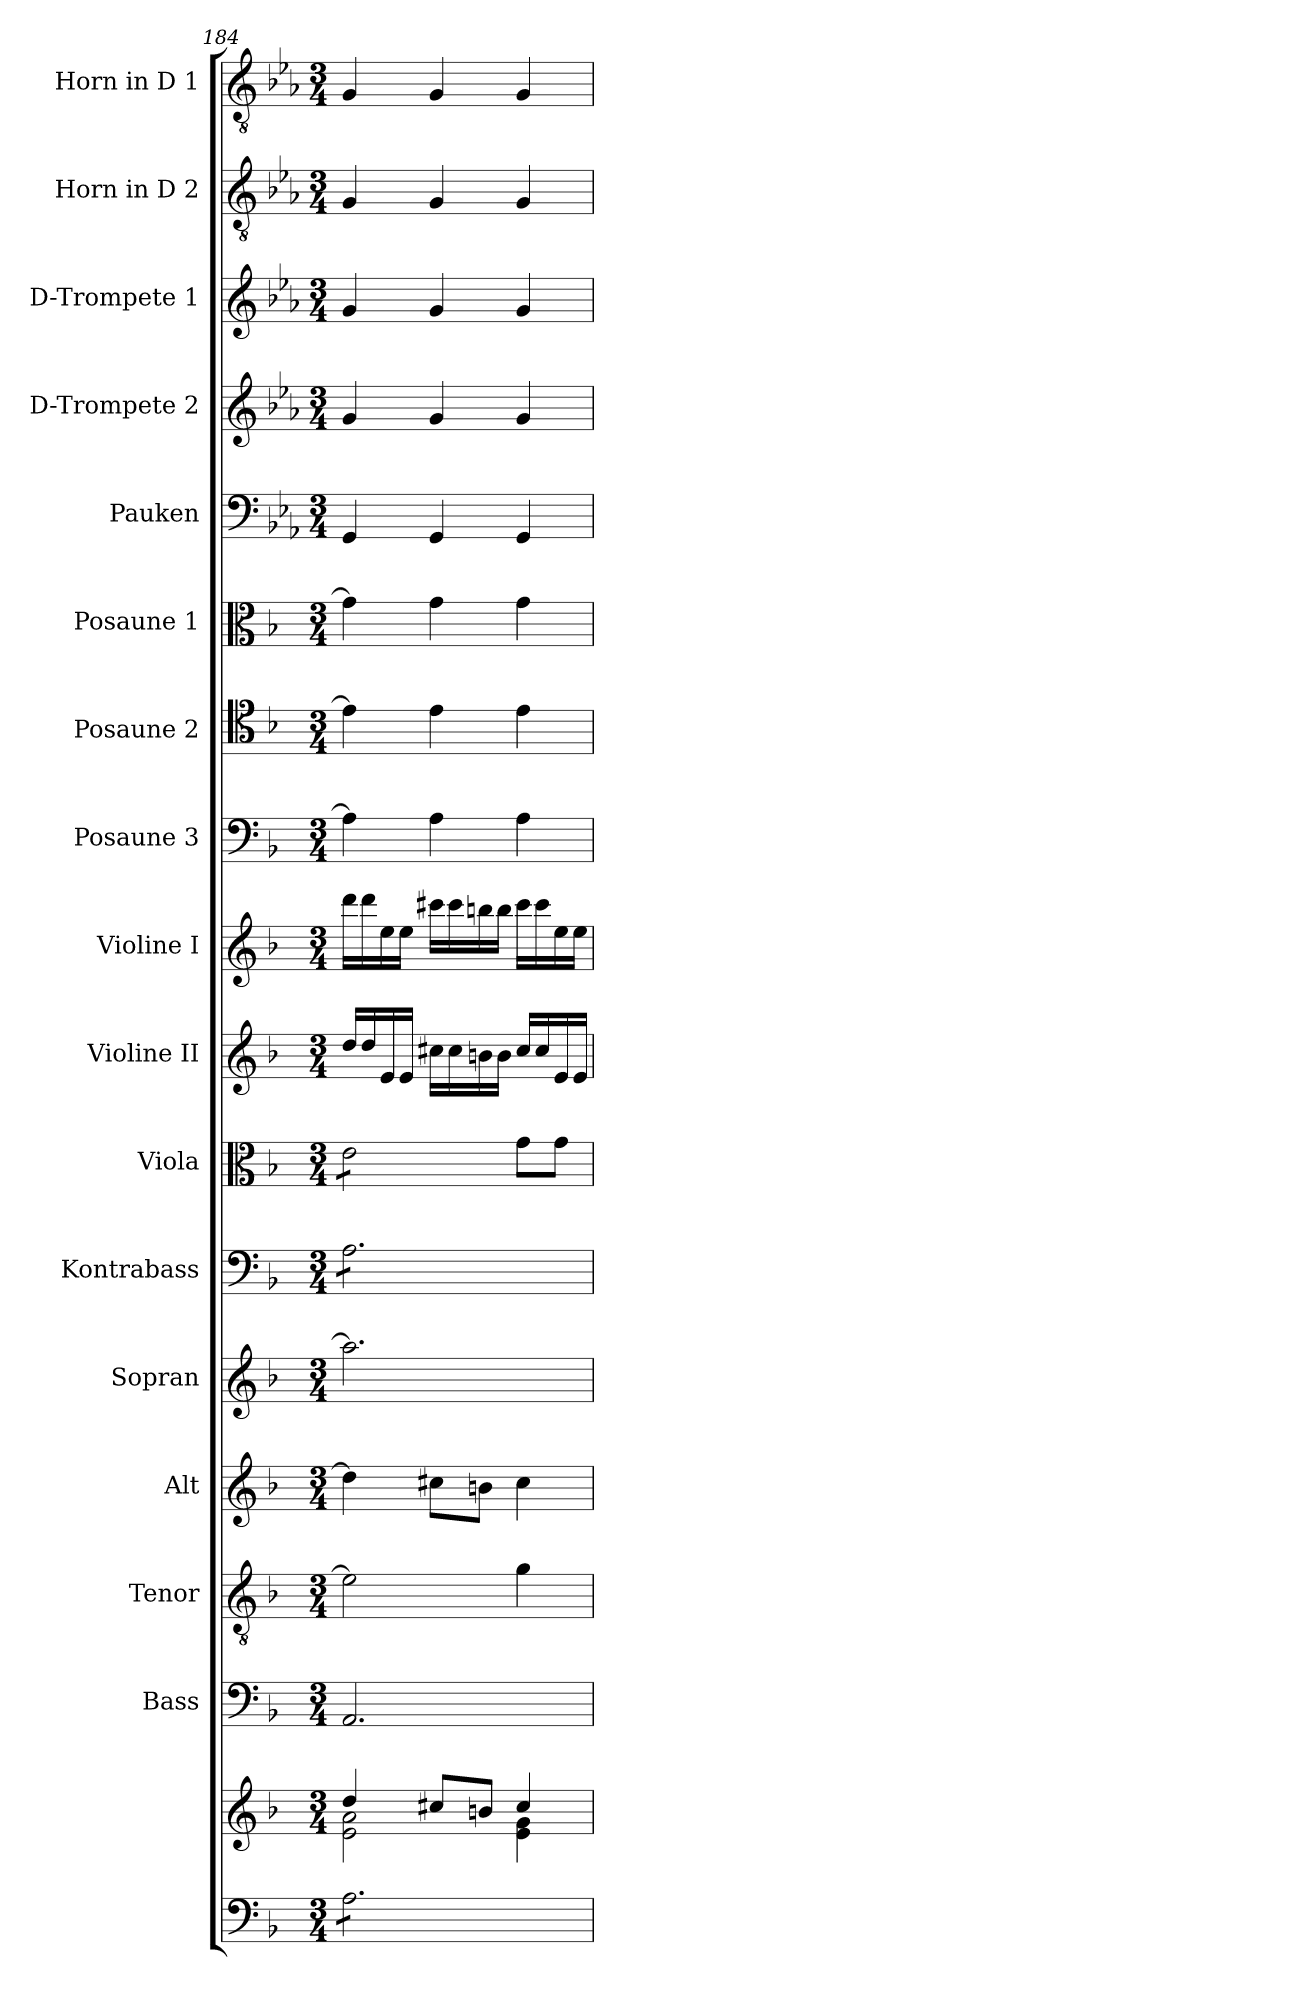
**kern	**kern	**kern	**kern	**kern	**kern	**kern	**kern	**kern	**kern	**kern	**kern	**kern	**kern	**kern	**kern	**kern	**kern
*part17	*part17	*part16	*part15	*part14	*part13	*part12	*part11	*part10	*part9	*part8	*part7	*part6	*part5	*part4	*part3	*part2	*part1
*staff18	*staff17	*staff16	*staff15	*staff14	*staff13	*staff12	*staff11	*staff10	*staff9	*staff8	*staff7	*staff6	*staff5	*staff4	*staff3	*staff2	*staff1
*	*	*I"Bass	*I"Tenor	*I"Alt	*I"Sopran	*I"Kontrabass	*I"Viola	*I"Violine II	*I"Violine I	*I"Posaune 3	*I"Posaune 2	*I"Posaune 1	*I"Pauken	*I"D-Trompete 2	*I"D-Trompete 1	*I"Horn in D 2	*I"Horn in D 1
*	*	*I'B.	*I'T.	*I'A.	*I'S.	*I'Kb.	*I'Vla.	*I'Vl. II	*I'Vl. I	*I'Pos. 3	*I'Pos. 2	*I'Pos. 1	*I'Pk.	*I'D Trp. 2	*I'D Trp. 1	*I'Hrn. 2	*I'Hrn. 1
*clefF4	*clefG2	*clefF4	*clefGv2	*clefG2	*clefG2	*clefF4	*clefC3	*clefG2	*clefG2	*clefF4	*clefC4	*clefC3	*clefF4	*clefG2	*clefG2	*clefGv2	*clefGv2
*	*	*	*	*	*	*ITrd7c12	*	*	*	*	*	*	*ITrd-1c-2	*ITrd-1c-2	*ITrd-1c-2	*ITrd-1c-2	*ITrd-1c-2
*k[b-]	*k[b-]	*k[b-]	*k[b-]	*k[b-]	*k[b-]	*k[b-]	*k[b-]	*k[b-]	*k[b-]	*k[b-]	*k[b-]	*k[b-]	*k[b-]	*k[b-]	*k[b-]	*k[b-]	*k[b-]
*F:	*F:	*F:	*F:	*F:	*F:	*F:	*F:	*F:	*F:	*F:	*F:	*F:	*F:	*F:	*F:	*F:	*F:
*M3/4	*M3/4	*M3/4	*M3/4	*M3/4	*M3/4	*M3/4	*M3/4	*M3/4	*M3/4	*M3/4	*M3/4	*M3/4	*M3/4	*M3/4	*M3/4	*M3/4	*M3/4
=184	=184	=184	=184	=184	=184	=184	=184	=184	=184	=184	=184	=184	=184	=184	=184	=184	=184
*	*^	*	*	*	*	*	*	*	*	*	*	*	*	*	*	*	*
*tremolo	*	*	*	*	*	*	*	*	*	*	*	*	*	*	*	*	*	*
*	*	*	*	*	*	*	*tremolo	*	*	*	*	*	*	*	*	*	*	*
*	*	*	*	*	*	*	*	*tremolo	*	*	*	*	*	*	*	*	*	*
8A\L	4dd/	2e\ 2a\	2.AA/	2e\]	4dd\]	2.aa\]	8AA\L	8e\L	16dd/LL	16ddd\LL	4A\]	4e\]	4g\]	4AA/	4a/	4a/	4A/	4A/
.	.	.	.	.	.	.	.	.	16dd/	16ddd\	.	.	.	.	.	.	.	.
8A\	.	.	.	.	.	.	8AA\	8e\	16e/	16ee\	.	.	.	.	.	.	.	.
.	.	.	.	.	.	.	.	.	16e/JJ	16ee\JJ	.	.	.	.	.	.	.	.
8A\	8cc#X/L	.	.	.	8cc#X\L	.	8AA\	8e\	16cc#X\LL	16ccc#X\LL	4A\	4e\	4g\	4AA/	4a/	4a/	4A/	4A/
.	.	.	.	.	.	.	.	.	16cc#\	16ccc#\	.	.	.	.	.	.	.	.
8A\	8bn/J	.	.	.	8bn\J	.	8AA\	8e\J	16bn\	16bbn\	.	.	.	.	.	.	.	.
*	*	*	*	*	*	*	*	*Xtremolo	*	*	*	*	*	*	*	*	*	*
.	.	.	.	.	.	.	.	.	16b\JJ	16bb\JJ	.	.	.	.	.	.	.	.
8A\	4cc#/	4e\ 4g\	.	4g\	4cc#\	.	8AA\	8g\L	16cc#/LL	16ccc#\LL	4A\	4e\	4g\	4AA/	4a/	4a/	4A/	4A/
.	.	.	.	.	.	.	.	.	16cc#/	16ccc#\	.	.	.	.	.	.	.	.
8A\J	.	.	.	.	.	.	8AA\J	8g\J	16e/	16ee\	.	.	.	.	.	.	.	.
*	*	*	*	*	*	*	*Xtremolo	*	*	*	*	*	*	*	*	*	*	*
*Xtremolo	*	*	*	*	*	*	*	*	*	*	*	*	*	*	*	*	*	*
.	.	.	.	.	.	.	.	.	16e/JJ	16ee\JJ	.	.	.	.	.	.	.	.
*	*v	*v	*	*	*	*	*	*	*	*	*	*	*	*	*	*	*	*
=	=	=	=	=	=	=	=	=	=	=	=	=	=	=	=	=	=
*-	*-	*-	*-	*-	*-	*-	*-	*-	*-	*-	*-	*-	*-	*-	*-	*-	*-
